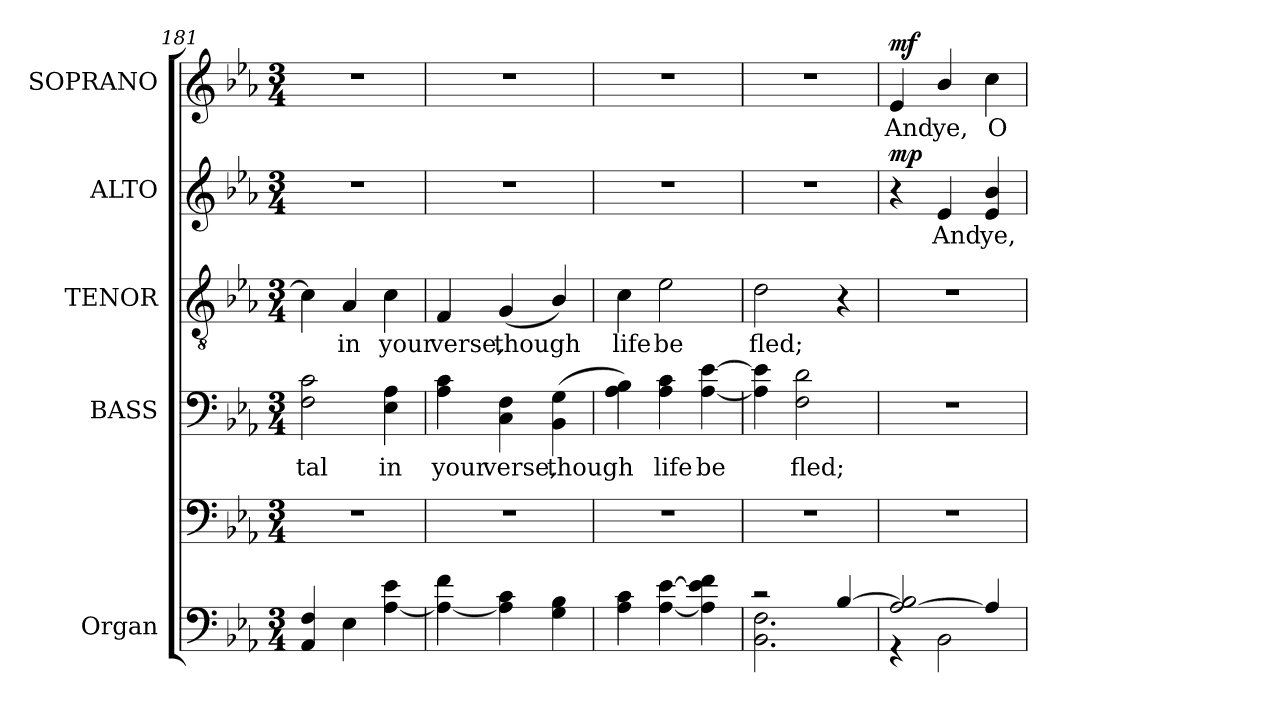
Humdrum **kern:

**kern	**kern	**kern	**text	**kern	**text	**kern	**text	**dynam	**kern	**text	**dynam
*part5	*part5	*part4	*part4	*part3	*part3	*part2	*part2	*part2	*part1	*part1	*part1
*staff6	*staff5	*staff4	*staff4	*staff3	*staff3	*staff2	*staff2	*staff2	*staff1	*staff1	*staff1
*I"Organ	*	*I"BASS	*	*I"TENOR	*	*I"ALTO	*	*	*I"SOPRANO	*	*
*I'Org.	*	*I'B.	*	*I'T.	*	*I'A.	*	*	*I'S.	*	*
*clefF4	*clefF4	*clefF4	*	*clefGv2	*	*clefG2	*	*	*clefG2	*	*
*	*	*	*	*ITrd7c12	*	*	*	*	*	*	*
*k[b-e-a-]	*k[b-e-a-]	*k[b-e-a-]	*	*k[b-e-a-]	*	*k[b-e-a-]	*	*	*k[b-e-a-]	*	*
*E-:	*E-:	*E-:	*	*E-:	*	*E-:	*	*	*E-:	*	*
*M3/4	*M3/4	*M3/4	*	*M3/4	*	*M3/4	*	*	*M3/4	*	*
=181	=181	=181	=181	=181	=181	=181	=181	=181	=181	=181	=181
!	!LO:N:vis=1	!	!	!	!	!	!	!	!	!	!
!	!	!	!LO:LY:b:color=#000000	!	!	!LO:N:vis=1	!	!	!LO:N:vis=1	!	!
4AA-i/ 4Fi	2.r	2Fi\ 2ci	-tal	4Ci\]	.	2.r	.	.	2.r	.	.
!	!	!	!	!	!LO:LY:b:color=#000000	!	!	!	!	!	!
4E-i\	.	.	.	4AA-i/	in	.	.	.	.	.	.
!	!	!	!LO:LY:b:color=#000000	!	!	!	!	!	!	!	!
!	!	!	!	!	!LO:LY:b:color=#000000	!	!	!	!	!	!
[4A-i\ 4e-i	.	4E-i\ 4A-i	in	4Ci\	your	.	.	.	.	.	.
=182	=182	=182	=182	=182	=182	=182	=182	=182	=182	=182	=182
!	!LO:N:vis=1	!	!	!	!	!	!	!	!	!	!
!	!	!	!LO:LY:b:color=#000000	!	!	!	!	!	!	!	!
!	!	!	!	!	!LO:LY:b:color=#000000	!LO:N:vis=1	!	!	!LO:N:vis=1	!	!
4A-i\_ 4fi	2.r	4A-i\ 4ci	your	4FFi/	verse,	2.r	.	.	2.r	.	.
!	!	!	!LO:LY:b:color=#000000	!	!	!	!	!	!	!	!
!	!	!	!	!	!LO:LY:b:color=#000000	!	!	!	!	!	!
4A-i\] 4ci	.	4Ci\ 4Fi	verse,	(4GGi/	though	.	.	.	.	.	.
!	!	!	!LO:LY:b:color=#000000	!	!	!	!	!	!	!	!
4Gi\ 4B-i	.	(4BB-i\ 4Gi	though	4BB-i/)	.	.	.	.	.	.	.
=183	=183	=183	=183	=183	=183	=183	=183	=183	=183	=183	=183
!	!LO:N:vis=1	!	!	!	!	!	!	!	!	!	!
!	!	!	!	!	!LO:LY:b:color=#000000	!LO:N:vis=1	!	!	!LO:N:vis=1	!	!
4A-i\ 4ci	2.r	4A-i\ 4B-i)	.	4Ci\	life	2.r	.	.	2.r	.	.
!	!	!	!LO:LY:b:color=#000000	!	!	!	!	!	!	!	!
!	!	!	!	!	!LO:LY:b:color=#000000	!	!	!	!	!	!
[4A-i\ [4e-i	.	4A-i\ 4ci	life	2E-i\	be	.	.	.	.	.	.
!	!	!	!LO:LY:b:color=#000000	!	!	!	!	!	!	!	!
4A-i\] 4e-i] 4fi	.	[4A-i\ [4e-i	be	.	.	.	.	.	.	.	.
!!LO:PB:g=z
=184	=184	=184	=184	=184	=184	=184	=184	=184	=184	=184	=184
*^	*	*	*	*	*	*	*	*	*	*	*
!	!	!LO:N:vis=1	!	!	!	!	!	!	!	!	!	!
!	!	!	!	!	!	!LO:LY:b:color=#000000	!LO:N:vis=1	!	!	!LO:N:vis=1	!	!
2r	2.BB-i\ 2.Fi	2.r	4A-i\] 4e-i]	.	2Di\	fled;	2.r	.	.	2.r	.	.
!	!	!	!	!LO:LY:b:color=#000000	!	!	!	!	!	!	!	!
.	.	.	2Fi\ 2di	fled;	.	.	.	.	.	.	.	.
[4B-i/	.	.	.	.	4r	.	.	.	.	.	.	.
=185	=185	=185	=185	=185	=185	=185	=185	=185	=185	=185	=185	=185
!	!	!LO:N:vis=1	!LO:N:vis=1	!	!LO:N:vis=1	!	!	!	!	!	!	!
!	!	!	!	!	!	!	!	!	!	!	!LO:LY:b:color=#000000	!
[2A-i/ 2B-i]	4r	2.r	2.r	.	2.r	.	4r	.	mp	4e-i/	And	mf
!	!	!	!	!	!	!	!	!LO:LY:b:color=#000000	!	!	!	!
!	!	!	!	!	!	!	!	!	!	!	!LO:LY:b:color=#000000	!
.	2BB-i\	.	.	.	.	.	4e-i/	And	.	4b-i/	ye,	.
!	!	!	!	!	!	!	!	!LO:LY:b:color=#000000	!	!	!	!
!	!	!	!	!	!	!	!	!	!	!	!LO:LY:b:color=#000000	!
4A-i/]	.	.	.	.	.	.	4e-i/ 4b-i	ye,	.	4cci\	O	.
*v	*v	*	*	*	*	*	*	*	*	*	*	*
=	=	=	=	=	=	=	=	=	=	=	=
*-	*-	*-	*-	*-	*-	*-	*-	*-	*-	*-	*-
